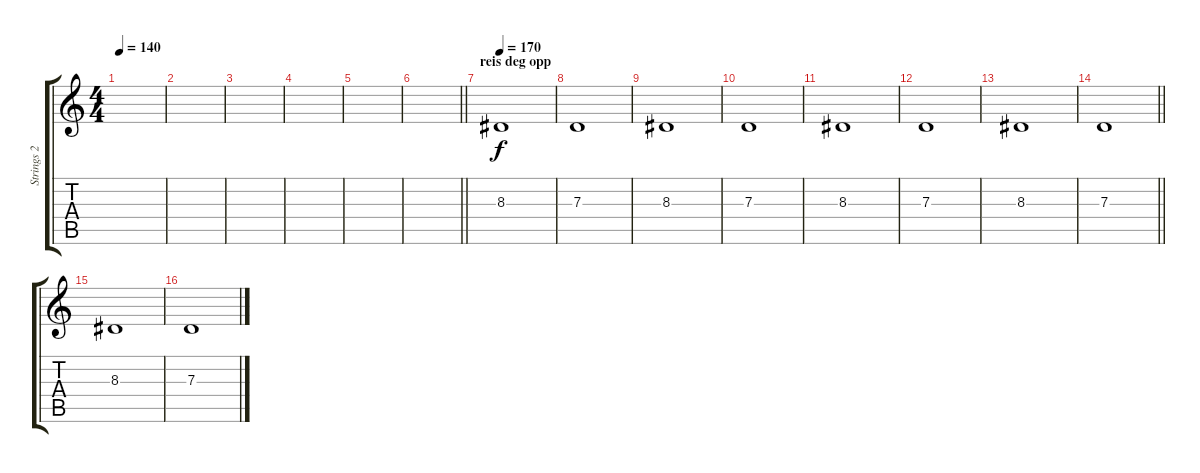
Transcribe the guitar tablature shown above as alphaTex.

\track ("Strings 2" "Strings 2") {instrument stringensemble1}
\staff {score tabs}
\tuning (E4 B3 G3 D3 A2 E2) {hide}
\ts (4 4)
\tempo 140
\clef g2
\ks c
|
|
|
|
|
\barLineRight lightlight
|
\section ("" "reis deg opp")
\tempo 170
8.3.1 |
7.3.1 |
8.3.1 |
7.3.1 |
8.3.1 |
7.3.1 |
8.3.1 |
\barLineRight lightlight
7.3.1 |
8.3.1 |
7.3.1
